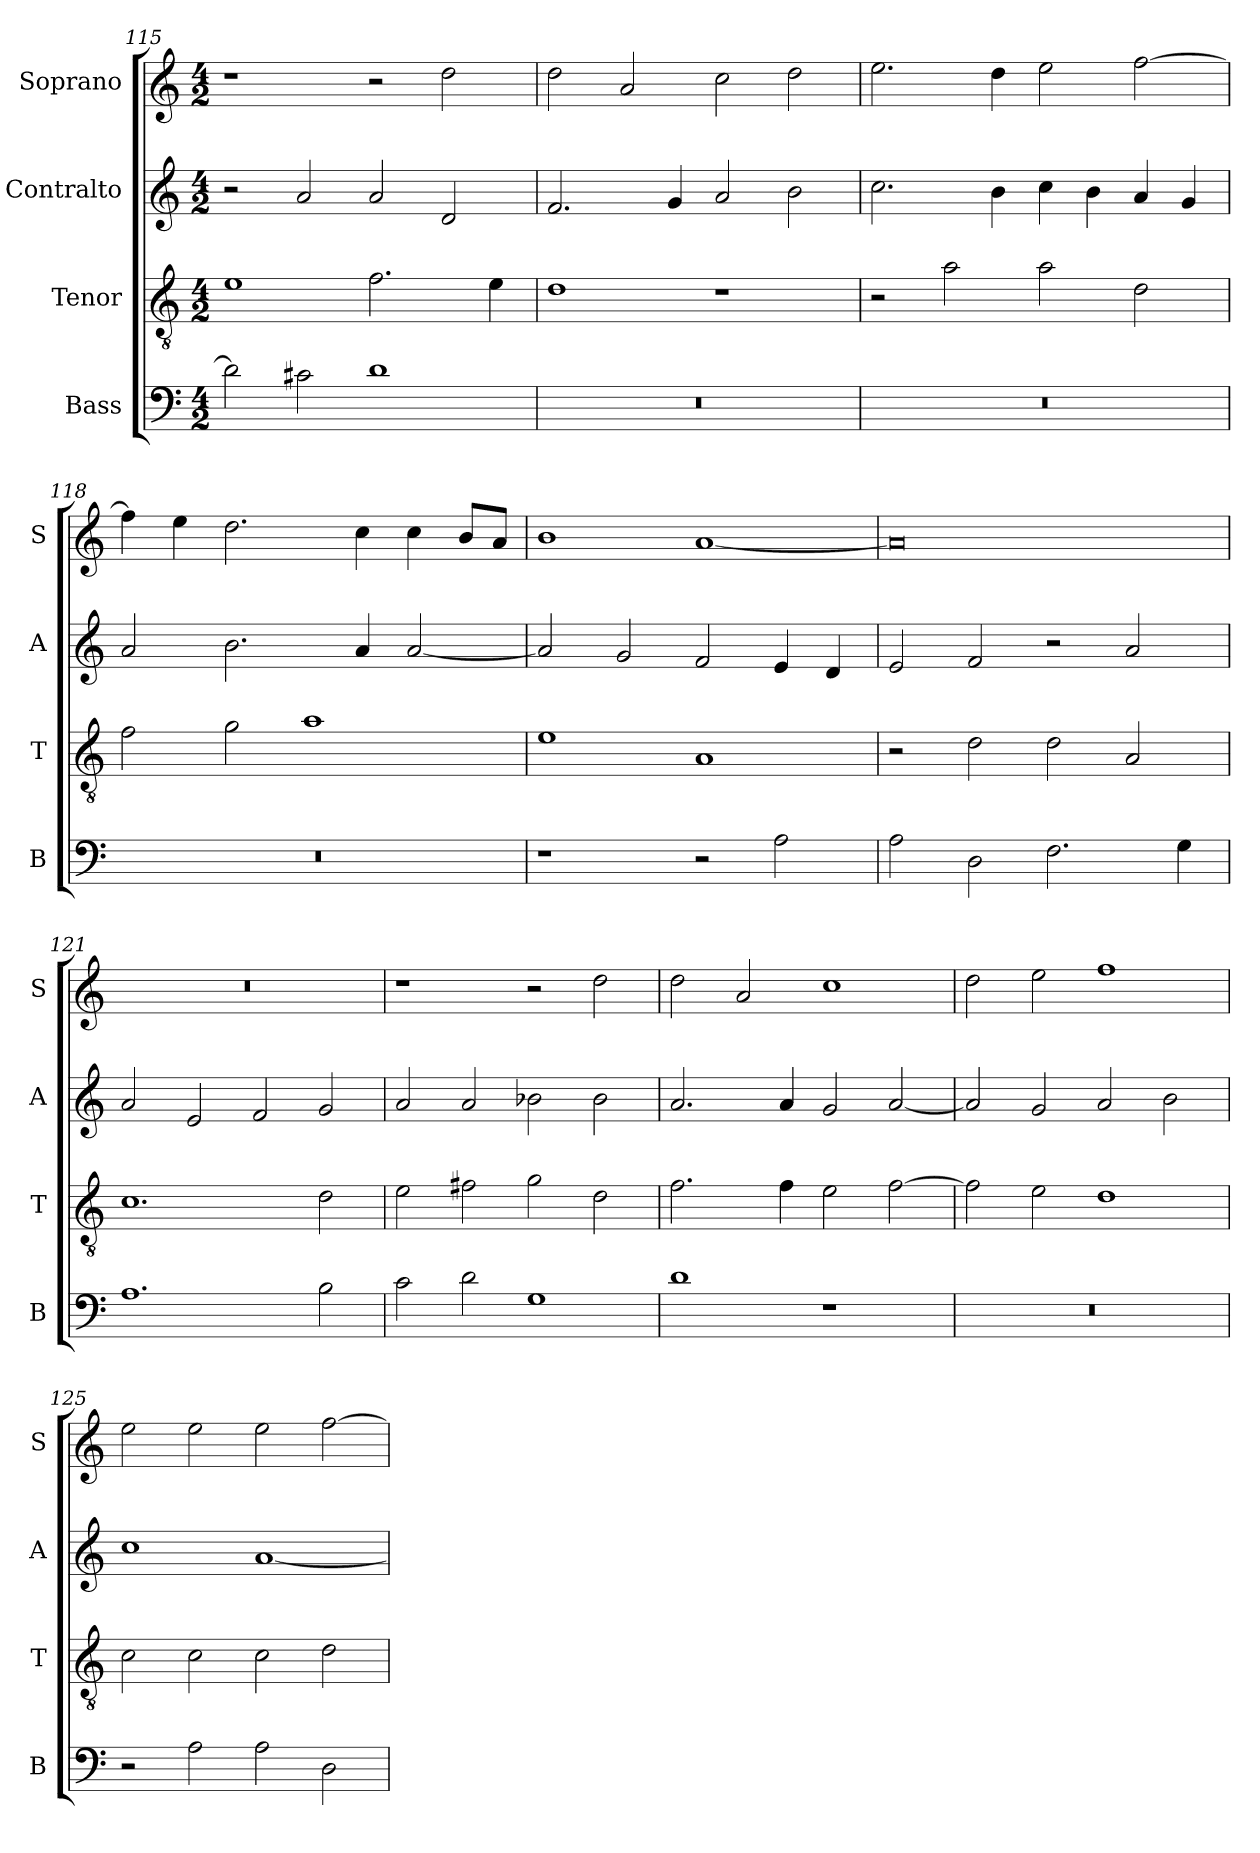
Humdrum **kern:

**kern	**kern	**kern	**kern
*part4	*part3	*part2	*part1
*staff4	*staff3	*staff2	*staff1
*I"Bass	*I"Tenor	*I"Contralto	*I"Soprano
*I'B	*I'T	*I'A	*I'S
*clefF4	*clefGv2	*clefG2	*clefG2
*k[]	*k[]	*k[]	*k[]
*D:dor	*D:dor	*D:dor	*D:dor
*M4/2	*M4/2	*M4/2	*M4/2
=115	=115	=115	=115
2d]	1e	2r	1r
2c#X	.	2a	.
1d	2.f	2a	2r
.	.	2d	2dd
.	4e	.	.
=116	=116	=116	=116
0r	1d	2.f	2dd
.	.	.	2a
.	.	4g	.
.	1r	2a	2cc
.	.	2b	2dd
=117	=117	=117	=117
0r	2r	2.cc	2.ee
.	2a	.	.
.	.	4b	4dd
.	2a	4cc	2ee
.	.	4b	.
.	2d	4a	[2ff
.	.	4g	.
=118	=118	=118	=118
0r	2f	2a	4ff]
.	.	.	4ee
.	2g	2.b	2.dd
.	1a	.	.
.	.	4a	4cc
.	.	[2a	4cc
.	.	.	8b/L
.	.	.	8a/J
=119	=119	=119	=119
1r	1e	2a]	1b
.	.	2g	.
2r	1A	2f	[1a
2A	.	4e	.
.	.	4d	.
=120	=120	=120	=120
2A	2r	2e	0a]
2D	2d	2f	.
2.F	2d	2r	.
.	2A	2a	.
4G	.	.	.
=121	=121	=121	=121
1.A	1.c	2a	0r
.	.	2e	.
.	.	2f	.
2B	2d	2g	.
=122	=122	=122	=122
2c	2e	2a	1r
2d	2f#X	2a	.
1G	2g	2b-X	2r
.	2d	2b-	2dd
=123	=123	=123	=123
1d	2.f	2.a	2dd
.	.	.	2a
.	4f	4a	.
1r	2e	2g	1cc
.	[2f	[2a	.
=124	=124	=124	=124
0r	2f]	2a]	2dd
.	2e	2g	2ee
.	1d	2a	1ff
.	.	2b	.
=125	=125	=125	=125
2r	2c	1cc	2ee
2A	2c	.	2ee
2A	2c	[1a	2ee
2D	2d	.	[2ff
=	=	=	=
*-	*-	*-	*-
